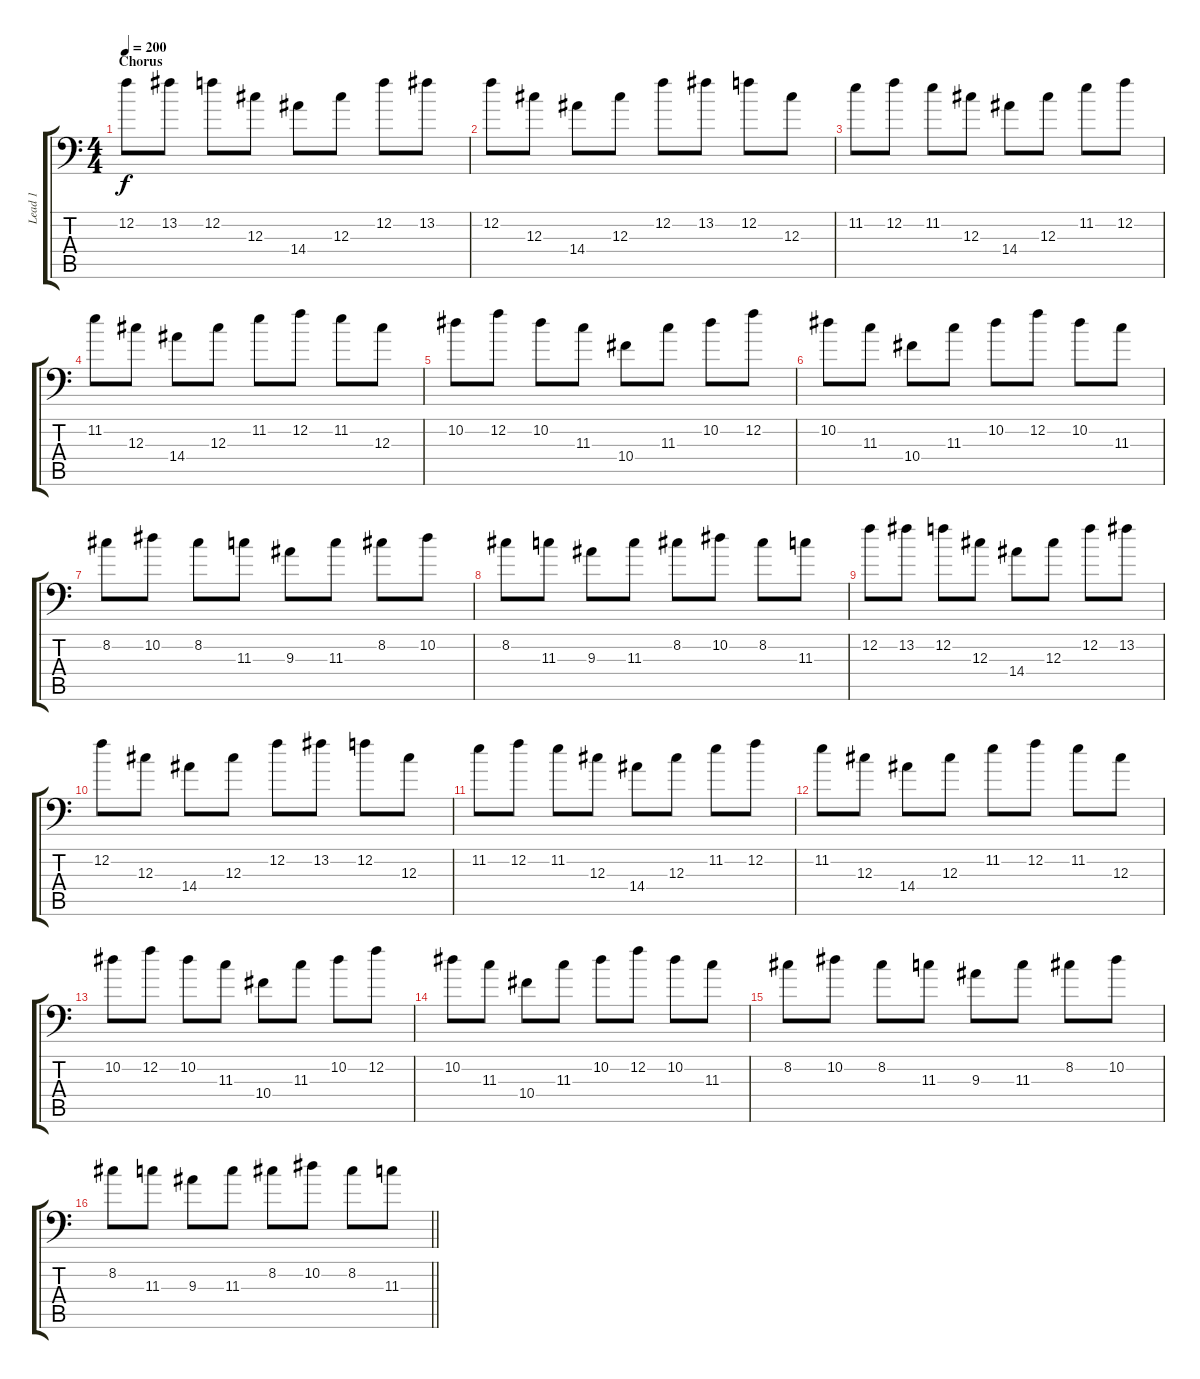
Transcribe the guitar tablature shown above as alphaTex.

\track ("Lead 1" "Lead 1") {instrument overdrivenguitar}
\staff {score tabs}
\tuning (Bb3 F3 Db3 Ab2 Eb2 Bb1) {hide}
\ts (4 4)
\section ("" "Chorus")
\tempo 200
\clef f4
\ks c
12.2.8{dy f} 13.2.8 12.2.8 12.3.8 14.4.8 12.3.8 12.2.8 13.2.8 |
12.2.8 12.3.8 14.4.8 12.3.8 12.2.8 13.2.8 12.2.8 12.3.8 |
11.2.8 12.2.8 11.2.8 12.3.8 14.4.8 12.3.8 11.2.8 12.2.8 |
11.2.8 12.3.8 14.4.8 12.3.8 11.2.8 12.2.8 11.2.8 12.3.8 |
10.2.8 12.2.8 10.2.8 11.3.8 10.4.8 11.3.8 10.2.8 12.2.8 |
10.2.8 11.3.8 10.4.8 11.3.8 10.2.8 12.2.8 10.2.8 11.3.8 |
8.2.8 10.2.8 8.2.8 11.3.8 9.3.8 11.3.8 8.2.8 10.2.8 |
8.2.8 11.3.8 9.3.8 11.3.8 8.2.8 10.2.8 8.2.8 11.3.8 |
12.2.8 13.2.8 12.2.8 12.3.8 14.4.8 12.3.8 12.2.8 13.2.8 |
12.2.8 12.3.8 14.4.8 12.3.8 12.2.8 13.2.8 12.2.8 12.3.8 |
11.2.8 12.2.8 11.2.8 12.3.8 14.4.8 12.3.8 11.2.8 12.2.8 |
11.2.8 12.3.8 14.4.8 12.3.8 11.2.8 12.2.8 11.2.8 12.3.8 |
10.2.8 12.2.8 10.2.8 11.3.8 10.4.8 11.3.8 10.2.8 12.2.8 |
10.2.8 11.3.8 10.4.8 11.3.8 10.2.8 12.2.8 10.2.8 11.3.8 |
8.2.8 10.2.8 8.2.8 11.3.8 9.3.8 11.3.8 8.2.8 10.2.8 |
\barLineRight lightlight
8.2.8 11.3.8 9.3.8 11.3.8 8.2.8 10.2.8 8.2.8 11.3.8
